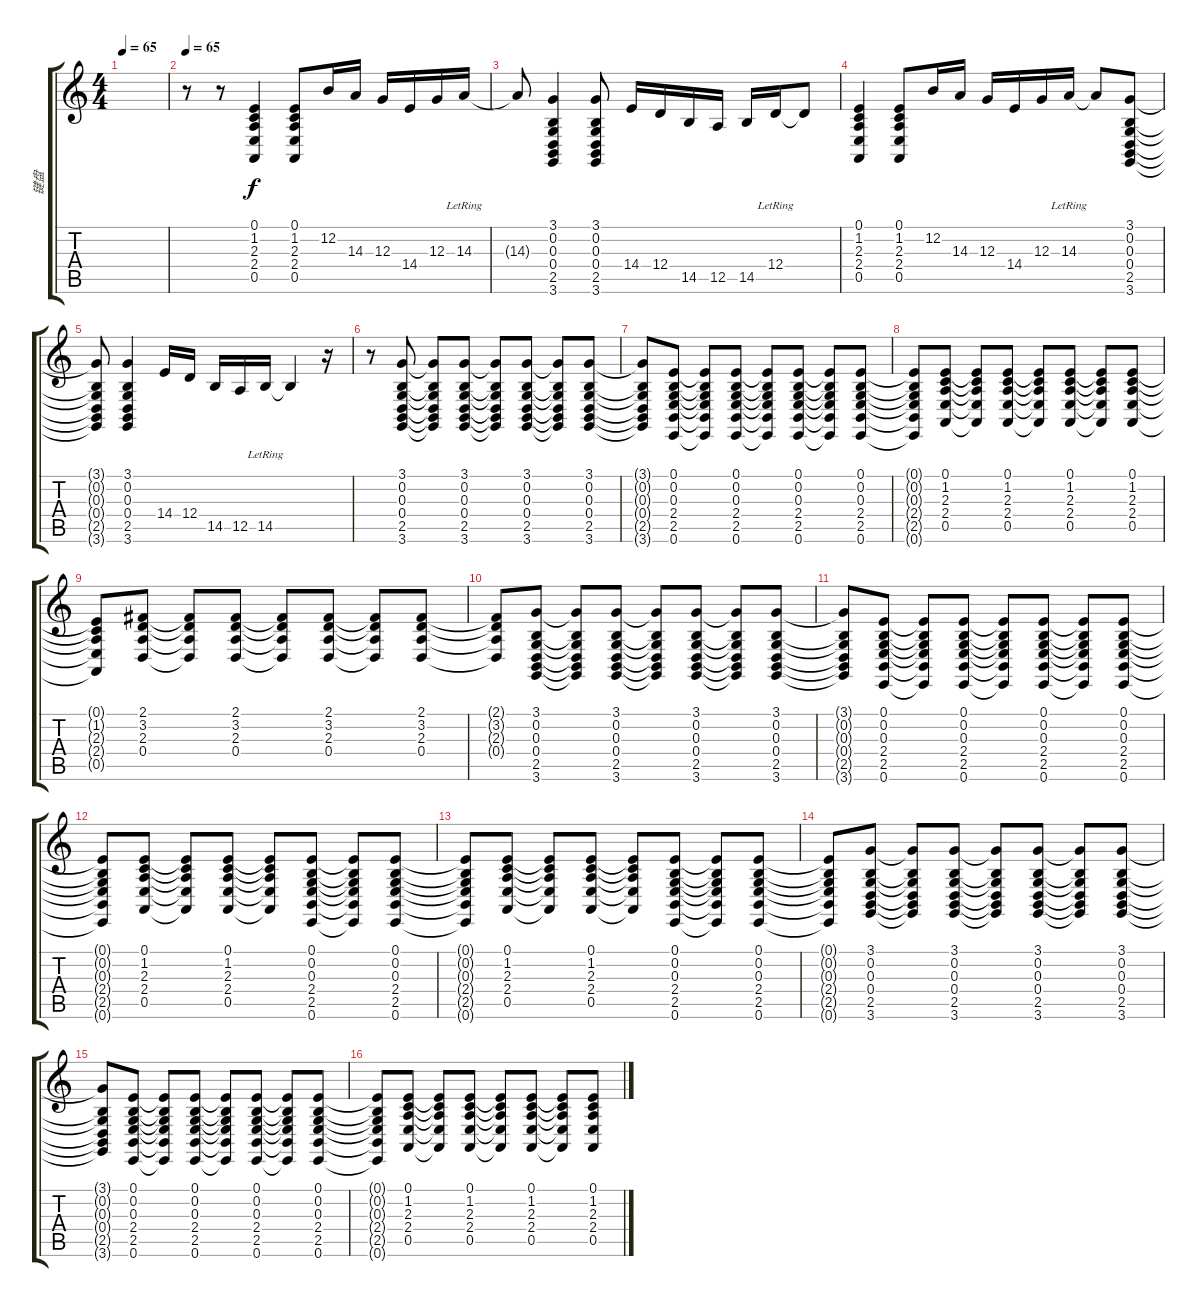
\track ("键盘" "键盘") {instrument acousticgrandpiano}
\staff {score tabs}
\tuning (E4 B3 G3 D3 A2 E2) {hide}
\ts (4 4)
\tempo 65
\clef g2
\ks c
|
\tempo 65
r.8{volume 13 instrument acousticgrandpiano} r.8 (0.1 1.2 2.3 2.4 0.5).4 (0.1 1.2 2.3 2.4 0.5).8 12.2.16 14.3.16 12.3.16 14.4.16 12.3.16 14.3{lr}.16 |
14.3{t}.8 (3.1 0.2 0.3 0.4 2.5 3.6).4 (3.1 0.2 0.3 0.4 2.5 3.6).8 14.4.16 12.4.16 14.5.16 12.5.16 14.5.16 12.4{lr}.16 12.4{t}.8 |
(0.1 1.2 2.3 2.4 0.5).4 (0.1 1.2 2.3 2.4 0.5).8 12.2.16 14.3.16 12.3.16 14.4.16 12.3.16 14.3{lr}.16 14.3{t}.8 (3.1 0.2 0.3 0.4 2.5 3.6).8 |
(3.1{t} 0.2{t} 0.3{t} 0.4{t} 2.5{t} 3.6{t}).8 (3.1 0.2 0.3 0.4 2.5 3.6).4 14.4.16 12.4.16 14.5.16 12.5.16 14.5{lr}.16 14.5{t}.4 r.16 |
r.8{volume 13 instrument acousticgrandpiano} (3.1 0.2 0.3 0.4 2.5 3.6).8 (3.1{t} 0.2{t} 0.3{t} 0.4{t} 2.5{t} 3.6{t}).8 (3.1 0.2 0.3 0.4 2.5 3.6).8 (3.1{t} 0.2{t} 0.3{t} 0.4{t} 2.5{t} 3.6{t}).8 (3.1 0.2 0.3 0.4 2.5 3.6).8 (3.1{t} 0.2{t} 0.3{t} 0.4{t} 2.5{t} 3.6{t}).8 (3.1 0.2 0.3 0.4 2.5 3.6).8 |
(3.1{t} 0.2{t} 0.3{t} 0.4{t} 2.5{t} 3.6{t}).8 (0.1 0.2 0.3 2.4 2.5 0.6).8 (0.1{t} 0.2{t} 0.3{t} 2.4{t} 2.5{t} 0.6{t}).8 (0.1 0.2 0.3 2.4 2.5 0.6).8 (0.1{t} 0.2{t} 0.3{t} 2.4{t} 2.5{t} 0.6{t}).8 (0.1 0.2 0.3 2.4 2.5 0.6).8 (0.1{t} 0.2{t} 0.3{t} 2.4{t} 2.5{t} 0.6{t}).8 (0.1 0.2 0.3 2.4 2.5 0.6).8 |
(0.1{t} 0.2{t} 0.3{t} 2.4{t} 2.5{t} 0.6{t}).8 (0.1 1.2 2.3 2.4 0.5).8 (0.1{t} 1.2{t} 2.3{t} 2.4{t} 0.5{t}).8 (0.1 1.2 2.3 2.4 0.5).8 (0.1{t} 1.2{t} 2.3{t} 2.4{t} 0.5{t}).8 (0.1 1.2 2.3 2.4 0.5).8 (0.1{t} 1.2{t} 2.3{t} 2.4{t} 0.5{t}).8 (0.1 1.2 2.3 2.4 0.5).8 |
(0.1{t} 1.2{t} 2.3{t} 2.4{t} 0.5{t}).8 (2.1 3.2 2.3 0.4).8 (2.1{t} 3.2{t} 2.3{t} 0.4{t}).8 (2.1 3.2 2.3 0.4).8 (2.1{t} 3.2{t} 2.3{t} 0.4{t}).8 (2.1 3.2 2.3 0.4).8 (2.1{t} 3.2{t} 2.3{t} 0.4{t}).8 (2.1 3.2 2.3 0.4).8 |
(2.1{t} 3.2{t} 2.3{t} 0.4{t}).8 (3.1 0.2 0.3 0.4 2.5 3.6).8 (3.1{t} 0.2{t} 0.3{t} 0.4{t} 2.5{t} 3.6{t}).8 (3.1 0.2 0.3 0.4 2.5 3.6).8 (3.1{t} 0.2{t} 0.3{t} 0.4{t} 2.5{t} 3.6{t}).8 (3.1 0.2 0.3 0.4 2.5 3.6).8 (3.1{t} 0.2{t} 0.3{t} 0.4{t} 2.5{t} 3.6{t}).8 (3.1 0.2 0.3 0.4 2.5 3.6).8 |
(3.1{t} 0.2{t} 0.3{t} 0.4{t} 2.5{t} 3.6{t}).8 (0.1 0.2 0.3 2.4 2.5 0.6).8 (0.1{t} 0.2{t} 0.3{t} 2.4{t} 2.5{t} 0.6{t}).8 (0.1 0.2 0.3 2.4 2.5 0.6).8 (0.1{t} 0.2{t} 0.3{t} 2.4{t} 2.5{t} 0.6{t}).8 (0.1 0.2 0.3 2.4 2.5 0.6).8 (0.1{t} 0.2{t} 0.3{t} 2.4{t} 2.5{t} 0.6{t}).8 (0.1 0.2 0.3 2.4 2.5 0.6).8 |
(0.1{t} 0.2{t} 0.3{t} 2.4{t} 2.5{t} 0.6{t}).8 (0.1 1.2 2.3 2.4 0.5).8 (0.1{t} 1.2{t} 2.3{t} 2.4{t} 0.5{t}).8 (0.1 1.2 2.3 2.4 0.5).8 (0.1{t} 1.2{t} 2.3{t} 2.4{t} 0.5{t}).8 (0.1 0.2 0.3 2.4 2.5 0.6).8 (0.1{t} 0.2{t} 0.3{t} 2.4{t} 2.5{t} 0.6{t}).8 (0.1 0.2 0.3 2.4 2.5 0.6).8 |
(0.1{t} 0.2{t} 0.3{t} 2.4{t} 2.5{t} 0.6{t}).8 (0.1 1.2 2.3 2.4 0.5).8 (0.1{t} 1.2{t} 2.3{t} 2.4{t} 0.5{t}).8 (0.1 1.2 2.3 2.4 0.5).8 (0.1{t} 1.2{t} 2.3{t} 2.4{t} 0.5{t}).8 (0.1 0.2 0.3 2.4 2.5 0.6).8 (0.1{t} 0.2{t} 0.3{t} 2.4{t} 2.5{t} 0.6{t}).8 (0.1 0.2 0.3 2.4 2.5 0.6).8 |
(0.1{t} 0.2{t} 0.3{t} 2.4{t} 2.5{t} 0.6{t}).8 (3.1 0.2 0.3 0.4 2.5 3.6).8 (3.1{t} 0.2{t} 0.3{t} 0.4{t} 2.5{t} 3.6{t}).8 (3.1 0.2 0.3 0.4 2.5 3.6).8 (3.1{t} 0.2{t} 0.3{t} 0.4{t} 2.5{t} 3.6{t}).8 (3.1 0.2 0.3 0.4 2.5 3.6).8 (3.1{t} 0.2{t} 0.3{t} 0.4{t} 2.5{t} 3.6{t}).8 (3.1 0.2 0.3 0.4 2.5 3.6).8 |
(3.1{t} 0.2{t} 0.3{t} 0.4{t} 2.5{t} 3.6{t}).8 (0.1 0.2 0.3 2.4 2.5 0.6).8 (0.1{t} 0.2{t} 0.3{t} 2.4{t} 2.5{t} 0.6{t}).8 (0.1 0.2 0.3 2.4 2.5 0.6).8 (0.1{t} 0.2{t} 0.3{t} 2.4{t} 2.5{t} 0.6{t}).8 (0.1 0.2 0.3 2.4 2.5 0.6).8 (0.1{t} 0.2{t} 0.3{t} 2.4{t} 2.5{t} 0.6{t}).8 (0.1 0.2 0.3 2.4 2.5 0.6).8 |
(0.1{t} 0.2{t} 0.3{t} 2.4{t} 2.5{t} 0.6{t}).8 (0.1 1.2 2.3 2.4 0.5).8 (0.1{t} 1.2{t} 2.3{t} 2.4{t} 0.5{t}).8 (0.1 1.2 2.3 2.4 0.5).8 (0.1{t} 1.2{t} 2.3{t} 2.4{t} 0.5{t}).8 (0.1 1.2 2.3 2.4 0.5).8 (0.1{t} 1.2{t} 2.3{t} 2.4{t} 0.5{t}).8 (0.1 1.2 2.3 2.4 0.5).8
